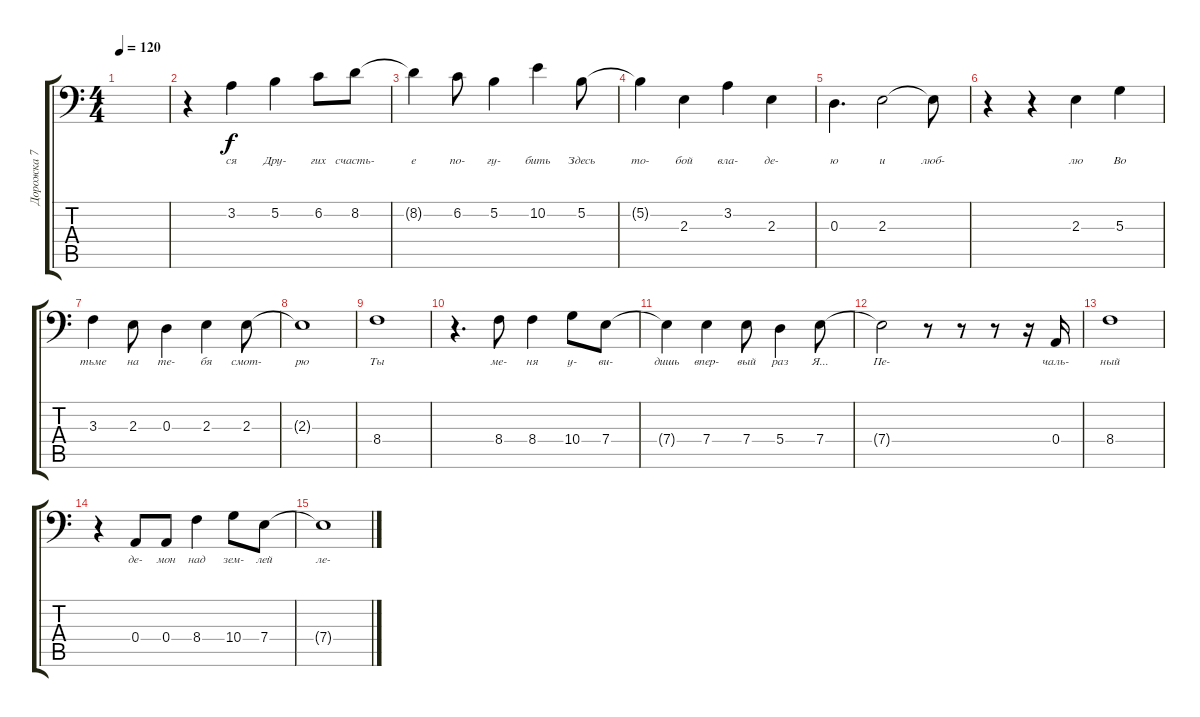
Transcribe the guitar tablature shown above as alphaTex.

\track ("Дорожка 7" "Дорожка 7") {instrument altosax}
\staff {score tabs}
\tuning (B3 Gb3 D3 A2 E2 A1) {hide}
\ts (4 4)
\tempo 120
\clef f4
\ks c
|
r.4 3.2.4{lyrics (0 "ся") lyrics (1 "") lyrics (2 "") lyrics (3 "") lyrics (4 "")} 5.2.4{lyrics (0 "Дру-") lyrics (1 "") lyrics (2 "") lyrics (3 "") lyrics (4 "")} 6.2.8{lyrics (0 "гих") lyrics (1 "") lyrics (2 "") lyrics (3 "") lyrics (4 "")} 8.2.8{lyrics (0 "счасть-") lyrics (1 "") lyrics (2 "") lyrics (3 "") lyrics (4 "")} |
8.2{t}.4{lyrics (0 "е") lyrics (1 "") lyrics (2 "") lyrics (3 "") lyrics (4 "")} 6.2.8{lyrics (0 "по-") lyrics (1 "") lyrics (2 "") lyrics (3 "") lyrics (4 "")} 5.2.4{lyrics (0 "гу-") lyrics (1 "") lyrics (2 "") lyrics (3 "") lyrics (4 "")} 10.2.4{lyrics (0 "бить") lyrics (1 "") lyrics (2 "") lyrics (3 "") lyrics (4 "")} 5.2.8{lyrics (0 "Здесь") lyrics (1 "") lyrics (2 "") lyrics (3 "") lyrics (4 "")} |
5.2{t}.4{lyrics (0 "то-") lyrics (1 "") lyrics (2 "") lyrics (3 "") lyrics (4 "")} 2.3.4{lyrics (0 "бой") lyrics (1 "") lyrics (2 "") lyrics (3 "") lyrics (4 "")} 3.2.4{lyrics (0 "вла-") lyrics (1 "") lyrics (2 "") lyrics (3 "") lyrics (4 "")} 2.3.4{lyrics (0 "де-") lyrics (1 "") lyrics (2 "") lyrics (3 "") lyrics (4 "")} |
0.3.4{d lyrics (0 "ю") lyrics (1 "") lyrics (2 "") lyrics (3 "") lyrics (4 "")} 2.3.2{lyrics (0 "и") lyrics (1 "") lyrics (2 "") lyrics (3 "") lyrics (4 "")} 2.3{t}.8{lyrics (0 "люб-") lyrics (1 "") lyrics (2 "") lyrics (3 "") lyrics (4 "")} |
r.4 r.4 2.3.4{lyrics (0 "лю") lyrics (1 "") lyrics (2 "") lyrics (3 "") lyrics (4 "")} 5.3.4{lyrics (0 "Во") lyrics (1 "") lyrics (2 "") lyrics (3 "") lyrics (4 "")} |
3.3.4{lyrics (0 "тьме") lyrics (1 "") lyrics (2 "") lyrics (3 "") lyrics (4 "")} 2.3.8{lyrics (0 "на") lyrics (1 "") lyrics (2 "") lyrics (3 "") lyrics (4 "")} 0.3.4{lyrics (0 "те-") lyrics (1 "") lyrics (2 "") lyrics (3 "") lyrics (4 "")} 2.3.4{lyrics (0 "бя") lyrics (1 "") lyrics (2 "") lyrics (3 "") lyrics (4 "")} 2.3.8{lyrics (0 "смот-") lyrics (1 "") lyrics (2 "") lyrics (3 "") lyrics (4 "")} |
2.3{t}.1{lyrics (0 "рю") lyrics (1 "") lyrics (2 "") lyrics (3 "") lyrics (4 "")} |
8.4.1{lyrics (0 "Ты") lyrics (1 "") lyrics (2 "") lyrics (3 "") lyrics (4 "")} |
r.4{d} 8.4.8{lyrics (0 "ме-") lyrics (1 "") lyrics (2 "") lyrics (3 "") lyrics (4 "")} 8.4.4{lyrics (0 "ня") lyrics (1 "") lyrics (2 "") lyrics (3 "") lyrics (4 "")} 10.4.8{lyrics (0 "у-") lyrics (1 "") lyrics (2 "") lyrics (3 "") lyrics (4 "")} 7.4.8{lyrics (0 "ви-") lyrics (1 "") lyrics (2 "") lyrics (3 "") lyrics (4 "")} |
7.4{t}.4{lyrics (0 "дишь") lyrics (1 "") lyrics (2 "") lyrics (3 "") lyrics (4 "")} 7.4.4{lyrics (0 "впер-") lyrics (1 "") lyrics (2 "") lyrics (3 "") lyrics (4 "")} 7.4.8{lyrics (0 "вый") lyrics (1 "") lyrics (2 "") lyrics (3 "") lyrics (4 "")} 5.4.4{lyrics (0 "раз") lyrics (1 "") lyrics (2 "") lyrics (3 "") lyrics (4 "")} 7.4.8{lyrics (0 "Я...") lyrics (1 "") lyrics (2 "") lyrics (3 "") lyrics (4 "")} |
7.4{t}.2{lyrics (0 "Пе-") lyrics (1 "") lyrics (2 "") lyrics (3 "") lyrics (4 "")} r.8 r.8 r.8 r.16 0.4.16{lyrics (0 "чаль-") lyrics (1 "") lyrics (2 "") lyrics (3 "") lyrics (4 "")} |
8.4.1{lyrics (0 "ный") lyrics (1 "") lyrics (2 "") lyrics (3 "") lyrics (4 "")} |
r.4 0.4.8{lyrics (0 "де-") lyrics (1 "") lyrics (2 "") lyrics (3 "") lyrics (4 "")} 0.4.8{lyrics (0 "мон") lyrics (1 "") lyrics (2 "") lyrics (3 "") lyrics (4 "")} 8.4.4{lyrics (0 "над") lyrics (1 "") lyrics (2 "") lyrics (3 "") lyrics (4 "")} 10.4.8{lyrics (0 "зем-") lyrics (1 "") lyrics (2 "") lyrics (3 "") lyrics (4 "")} 7.4.8{lyrics (0 "лей") lyrics (1 "") lyrics (2 "") lyrics (3 "") lyrics (4 "")} |
7.4{t}.1{lyrics (0 "ле-") lyrics (1 "") lyrics (2 "") lyrics (3 "") lyrics (4 "")}
